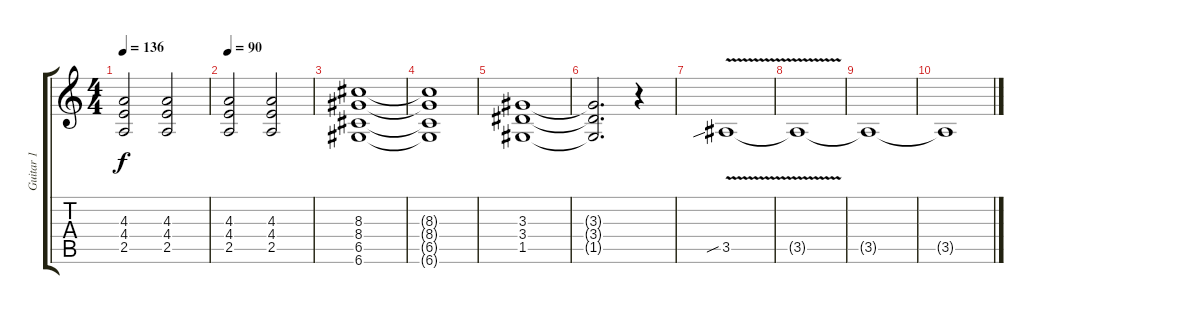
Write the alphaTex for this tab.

\track ("Guitar 1" "Guitar 1") {instrument distortionguitar}
\staff {score tabs}
\tuning (D4 A3 F3 C3 G2 D2) {hide}
\ts (4 4)
\tempo 136
\clef g2
\ks c
(4.3 4.4 2.5).2{dy f} (4.3 4.4 2.5).2 |
\tempo 90
(4.3 4.4 2.5).2 (4.3 4.4 2.5).2 |
(8.3 8.4 6.5 6.6).1 |
(8.3{t} 8.4{t} 6.5{t} 6.6{t}).1 |
(3.3 3.4 1.5).1 |
(3.3{t} 3.4{t} 1.5{t}).2{d} r.4 |
3.5{v sib}.1{volume 0} |
3.5{t}.1 |
3.5{t}.1 |
3.5{t}.1
